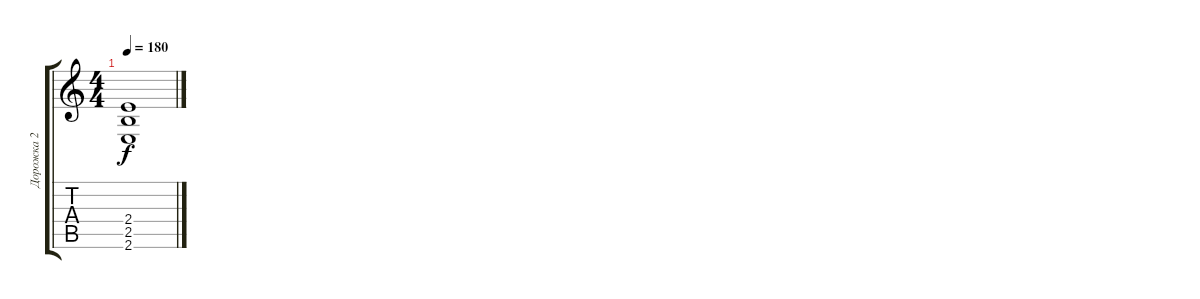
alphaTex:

\track ("Дорожка 2" "Дорожка 2") {instrument distortionguitar}
\staff {score tabs}
\tuning (E4 B3 G3 D3 A2 D2) {hide}
\ts (4 4)
\tempo 180
\clef g2
\ks c
(2.4 2.5 2.6).1{dy f}
